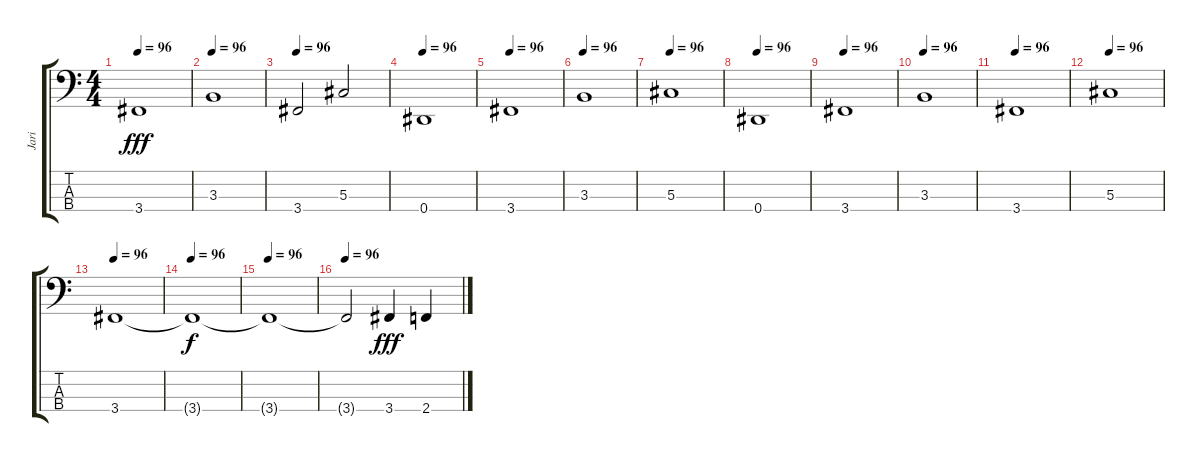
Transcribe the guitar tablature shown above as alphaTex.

\track ("Jari" "Jari") {instrument electricbassfinger}
\staff {score tabs}
\tuning (Gb2 Db2 Ab1 Eb1) {hide}
\ts (4 4)
\tempo 96
\clef f4
\ks c
3.4.1{dy fff} |
\tempo 96
3.3.1 |
\tempo 96
3.4.2 5.3.2 |
\tempo 96
0.4.1 |
\tempo 96
3.4.1 |
\tempo 96
3.3.1 |
\tempo 96
5.3.1 |
\tempo 96
0.4.1 |
\tempo 96
3.4.1 |
\tempo 96
3.3.1 |
\tempo 96
3.4.1 |
\tempo 96
5.3.1 |
\tempo 96
3.4.1 |
\tempo 96
3.4{t}.1{dy f} |
\tempo 96
3.4{t}.1 |
\tempo 96
3.4{t}.2 3.4.4{dy fff} 2.4.4
